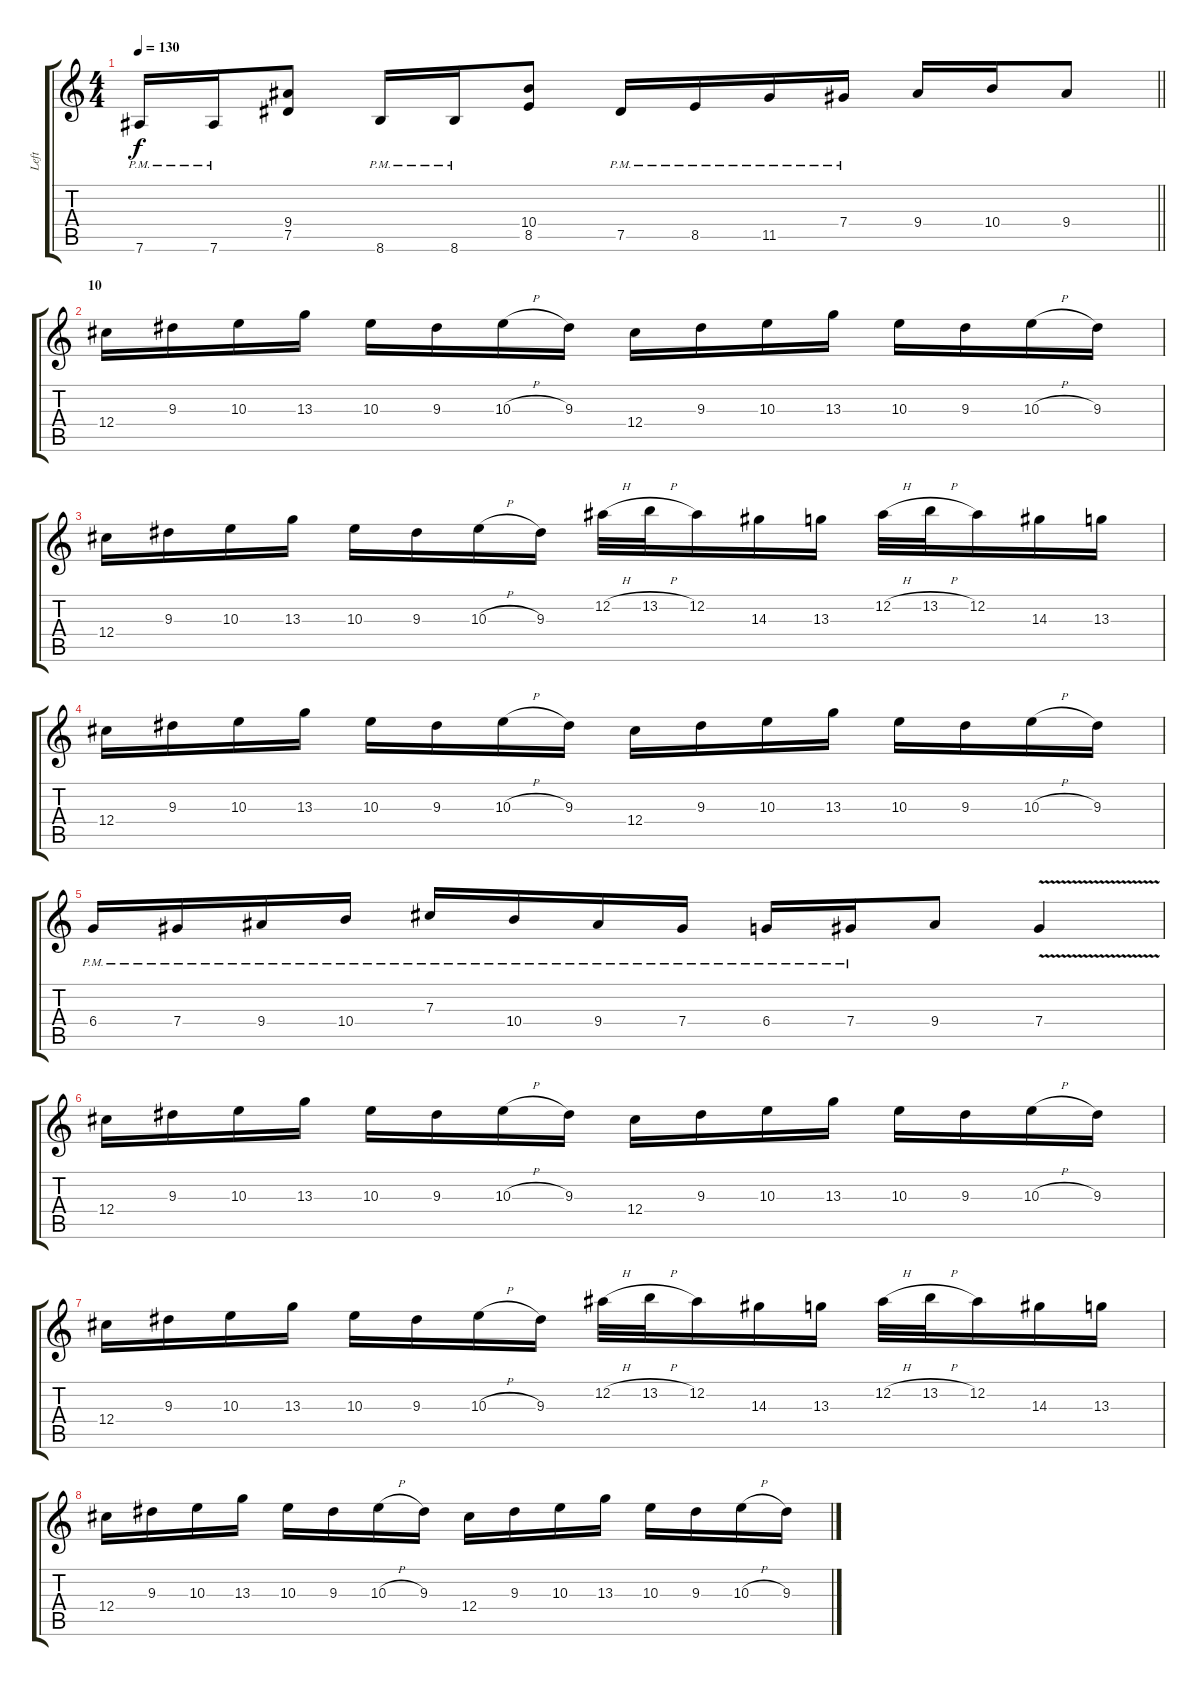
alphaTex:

\track ("Left" "Left") {instrument distortionguitar}
\staff {score tabs}
\tuning (Eb4 Bb3 Gb3 Db3 Ab2 Eb2) {hide}
\ts (4 4)
\tempo 130
\clef g2
\barLineRight lightlight
\ks c
7.6{pm}.16{dy f} 7.6{pm}.16 (9.4 7.5).8 8.6{pm}.16 8.6{pm}.16 (10.4 8.5).8 7.5{pm}.16 8.5{pm}.16 11.5{pm}.16 7.4{pm}.16 9.4.16 10.4.16 9.4.8 |
\section ("" "10")
12.4.16 9.3.16 10.3.16 13.3.16 10.3.16 9.3.16 10.3{h}.16 9.3.16 12.4.16 9.3.16 10.3.16 13.3.16 10.3.16 9.3.16 10.3{h}.16 9.3.16 |
12.4.16 9.3.16 10.3.16 13.3.16 10.3.16 9.3.16 10.3{h}.16 9.3.16 12.2{h}.32 13.2{h}.32 12.2.16 14.3.16 13.3.16 12.2{h}.32 13.2{h}.32 12.2.16 14.3.16 13.3.16 |
12.4.16 9.3.16 10.3.16 13.3.16 10.3.16 9.3.16 10.3{h}.16 9.3.16 12.4.16 9.3.16 10.3.16 13.3.16 10.3.16 9.3.16 10.3{h}.16 9.3.16 |
6.4{pm}.16 7.4{pm}.16 9.4{pm}.16 10.4{pm}.16 7.3{pm}.16 10.4{pm}.16 9.4{pm}.16 7.4{pm}.16 6.4{pm}.16 7.4{pm}.16 9.4.8 7.4{v}.4 |
12.4.16 9.3.16 10.3.16 13.3.16 10.3.16 9.3.16 10.3{h}.16 9.3.16 12.4.16 9.3.16 10.3.16 13.3.16 10.3.16 9.3.16 10.3{h}.16 9.3.16 |
12.4.16 9.3.16 10.3.16 13.3.16 10.3.16 9.3.16 10.3{h}.16 9.3.16 12.2{h}.32 13.2{h}.32 12.2.16 14.3.16 13.3.16 12.2{h}.32 13.2{h}.32 12.2.16 14.3.16 13.3.16 |
12.4.16 9.3.16 10.3.16 13.3.16 10.3.16 9.3.16 10.3{h}.16 9.3.16 12.4.16 9.3.16 10.3.16 13.3.16 10.3.16 9.3.16 10.3{h}.16 9.3.16
